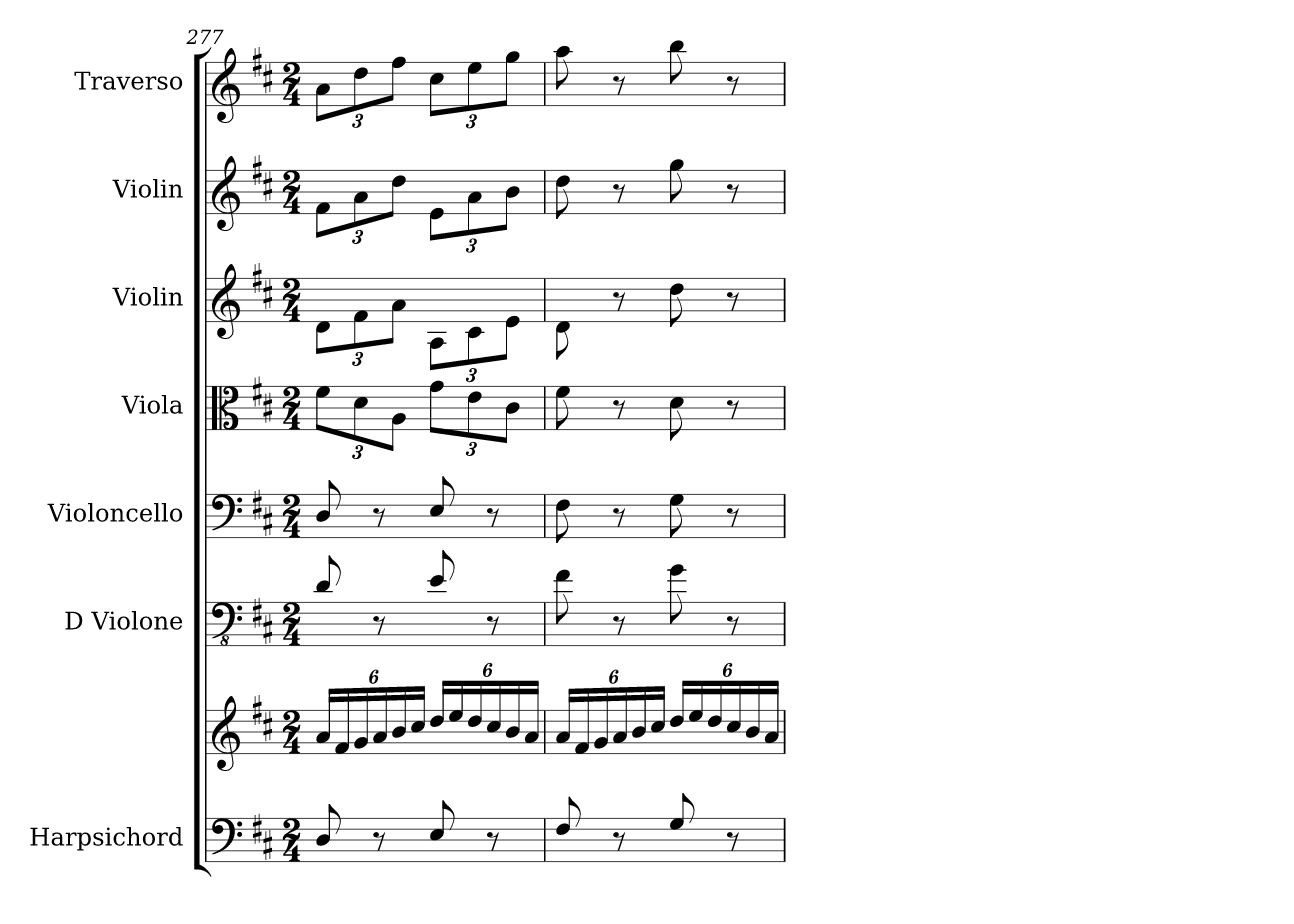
**kern	**kern	**kern	**kern	**kern	**kern	**kern	**kern
*part7	*part7	*part6	*part5	*part4	*part3	*part2	*part1
*staff8	*staff7	*staff6	*staff5	*staff4	*staff3	*staff2	*staff1
*I"Harpsichord	*	*I"D Violone	*I"Violoncello	*I"Viola	*I"Violin	*I"Violin	*I"Traverso
*I'Hch.	*	*I'D Vne.	*I'Vc.	*I'Vla.	*I'Vln.	*I'Vln.	*I'Trv.
*clefF4	*clefG2	*clefFv4	*clefF4	*clefC3	*clefG2	*clefG2	*clefG2
*	*	*ITrd7c12	*	*	*	*	*
*k[f#c#]	*k[f#c#]	*k[f#c#]	*k[f#c#]	*k[f#c#]	*k[f#c#]	*k[f#c#]	*k[f#c#]
*M2/4	*M2/4	*M2/4	*M2/4	*M2/4	*M2/4	*M2/4	*M2/4
*	*Xbrackettup	*	*	*Xbrackettup	*Xbrackettup	*Xbrackettup	*Xbrackettup
=277	=277	=277	=277	=277	=277	=277	=277
8D/	24a/LL	8DD/	8D/	12f#\L	12d\L	12f#\L	12a\L
.	24f#/	.	.	.	.	.	.
.	24g/	.	.	12d\	12f#\	12a\	12dd\
8r	24a/	8r	8r	.	.	.	.
.	24b/	.	.	12A\J	12a\J	12dd\J	12ff#\J
.	24cc#/JJ	.	.	.	.	.	.
8E/	24dd/LL	8EE/	8E/	12g\L	12A\L	12e\L	12cc#\L
.	24ee/	.	.	.	.	.	.
.	24dd/	.	.	12e\	12c#\	12a\	12ee\
8r	24cc#/	8r	8r	.	.	.	.
.	24b/	.	.	12c#\J	12e\J	12b\J	12gg\J
.	24a/JJ	.	.	.	.	.	.
=278	=278	=278	=278	=278	=278	=278	=278
8F#/	24a/LL	8FF#\	8F#\	8f#\	8d\	8dd\	8aa\
.	24f#/	.	.	.	.	.	.
.	24g/	.	.	.	.	.	.
8r	24a/	8r	8r	8r	8r	8r	8r
.	24b/	.	.	.	.	.	.
.	24cc#/JJ	.	.	.	.	.	.
8G/	24dd/LL	8GG\	8G\	8d\	8dd\	8gg\	8bb\
.	24ee/	.	.	.	.	.	.
.	24dd/	.	.	.	.	.	.
8r	24cc#/	8r	8r	8r	8r	8r	8r
.	24b/	.	.	.	.	.	.
.	24a/JJ	.	.	.	.	.	.
=	=	=	=	=	=	=	=
*-	*-	*-	*-	*-	*-	*-	*-
